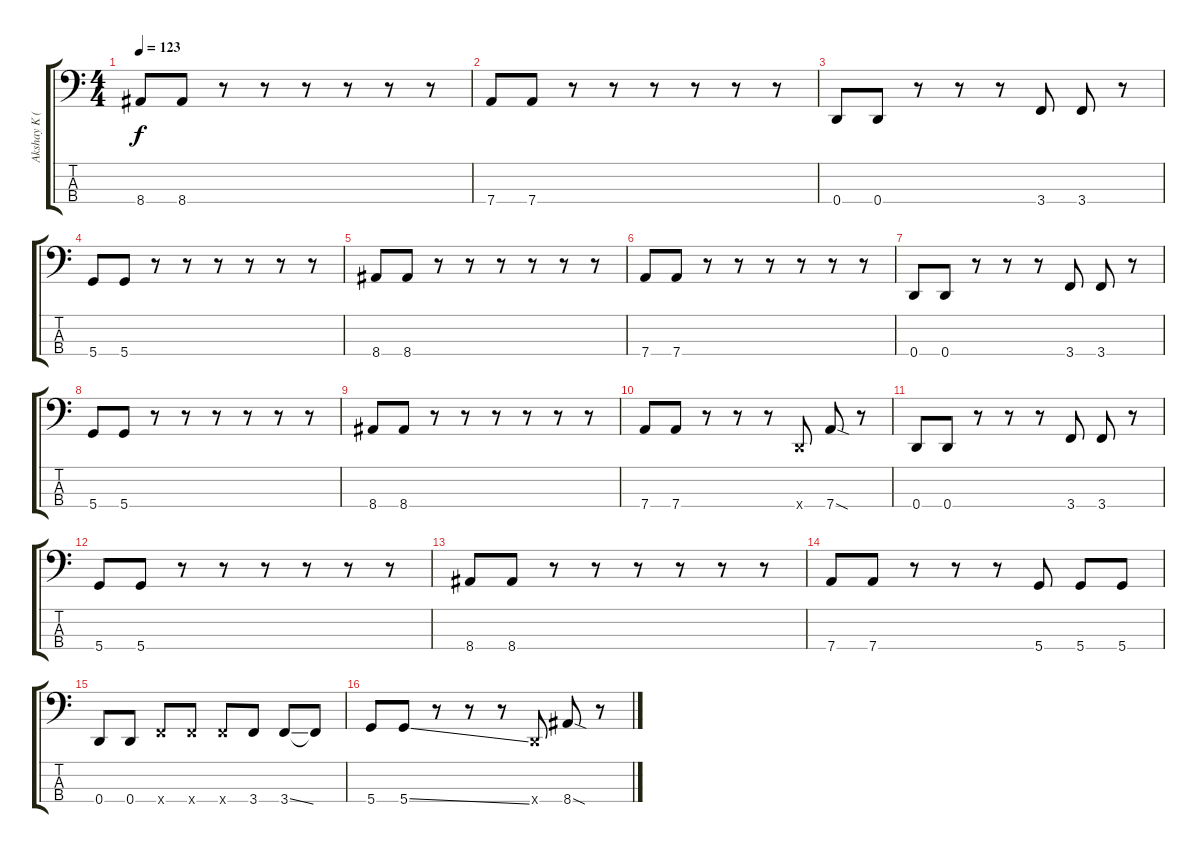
\track ("Akshay K (B)" "Akshay K (") {instrument electricbassfinger}
\staff {score tabs}
\tuning (G2 D2 A1 D1) {hide}
\ts (4 4)
\tempo 123
\clef f4
\ks c
8.4.8{dy f} 8.4.8 r.8 r.8 r.8 r.8 r.8 r.8 |
7.4.8 7.4.8 r.8 r.8 r.8 r.8 r.8 r.8 |
0.4.8 0.4.8 r.8 r.8 r.8 3.4.8 3.4.8 r.8 |
5.4.8 5.4.8 r.8 r.8 r.8 r.8 r.8 r.8 |
8.4.8 8.4.8 r.8 r.8 r.8 r.8 r.8 r.8 |
7.4.8 7.4.8 r.8 r.8 r.8 r.8 r.8 r.8 |
0.4.8 0.4.8 r.8 r.8 r.8 3.4.8 3.4.8 r.8 |
5.4.8 5.4.8 r.8 r.8 r.8 r.8 r.8 r.8 |
8.4.8 8.4.8 r.8 r.8 r.8 r.8 r.8 r.8 |
7.4.8 7.4.8 r.8 r.8 r.8 0.4{x}.8 7.4{sod}.8 r.8 |
0.4.8 0.4.8 r.8 r.8 r.8 3.4.8 3.4.8 r.8 |
5.4.8 5.4.8 r.8 r.8 r.8 r.8 r.8 r.8 |
8.4.8 8.4.8 r.8 r.8 r.8 r.8 r.8 r.8 |
7.4.8 7.4.8 r.8 r.8 r.8 5.4.8 5.4.8 5.4.8 |
0.4.8 0.4.8 3.4{x}.8 3.4{x}.8 3.4{x}.8 3.4.8 3.4{ss}.8 3.4{t}.8 |
5.4.8 5.4{ss}.8 r.8 r.8 r.8 0.4{x}.8 8.4{sod}.8 r.8
